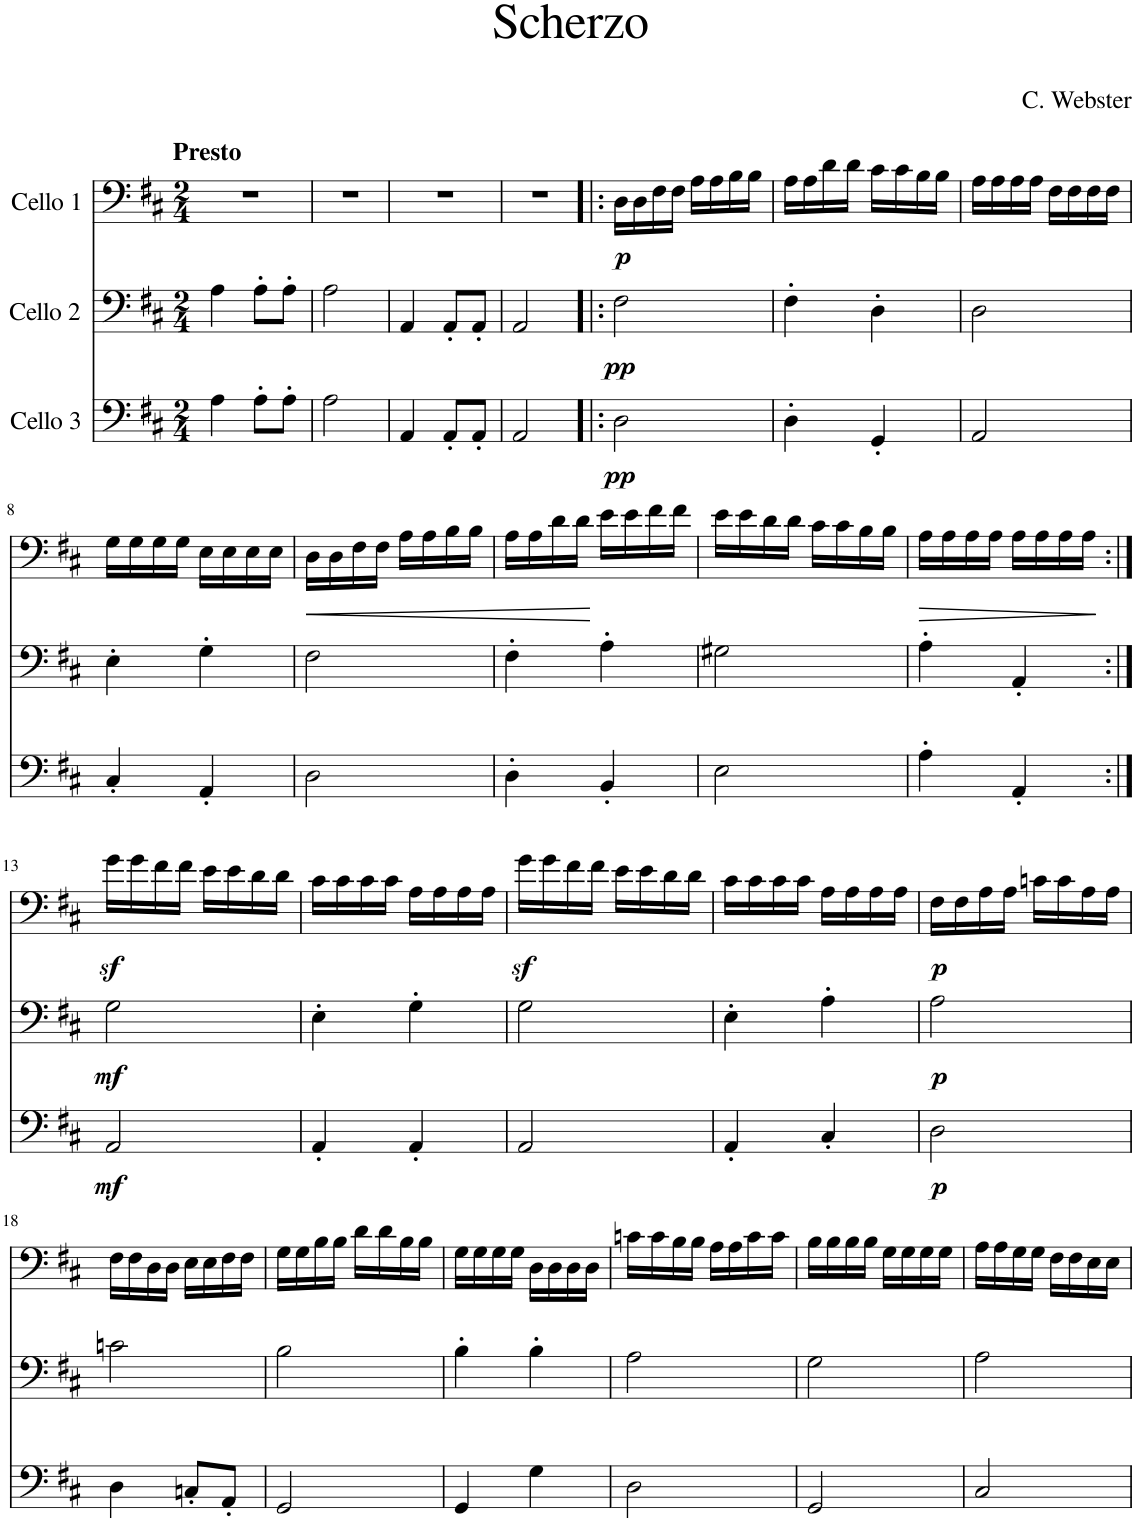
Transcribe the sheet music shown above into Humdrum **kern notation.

**kern	**kern	**kern	**dynam	**kern	**dynam	**kern	**dynam
*part4	*part4	*part3	*part3	*part2	*part2	*part1	*part1
*staff5	*staff4	*staff3	*staff3	*staff2	*staff2	*staff1	*staff1
*I"Piano	*	*I"Cello 3	*	*I"Cello 2	*	*I"Cello 1	*
*I'Pno	*	*	*	*	*	*	*
*stria5	*stria5	*	*	*	*	*	*
*clefF4	*clefG2	*clefF4	*	*clefF4	*	*clefF4	*
*k[f#c#]	*k[f#c#]	*k[f#c#]	*	*k[f#c#]	*	*k[f#c#]	*
*M2/4	*M2/4	*M2/4	*	*M2/4	*	*M2/4	*
=1	=1	=1	=1	=1	=1	=1	=1
!	!	!	!	!	!	!LO:TX:a:B:t=Presto	!
2r	4a 4aa	4A\	.	4A\	.	2r	.
.	8a\ 8aa\L	8A'\L	.	8A'\L	.	.	.
.	8a\ 8aa\J	8A'\J	.	8A'\J	.	.	.
=2	=2	=2	=2	=2	=2	=2	=2
2r	2a 2aa	2A\	.	2A\	.	2r	.
=3	=3	=3	=3	=3	=3	=3	=3
4AA	4A 4a	4AA/	.	4AA/	.	2r	.
8AA/L	8A/ 8a/L	8AA'/L	.	8AA'/L	.	.	.
8AA/J	8A/ 8a/J	8AA'/J	.	8AA'/J	.	.	.
=4	=4	=4	=4	=4	=4	=4	=4
2AA	2A 2a	2AA/	.	2AA/	.	2r	.
=5!|:	=5!|:	=5!|:	=5!|:	=5!|:	=5!|:	=5!|:	=5!|:
!	!	!	!LO:DY:b	!	!LO:DY:b	!	!LO:DY:b
2D	2f# 2a	2D\	pp	2F#\	pp	16D\LL	p
.	.	.	.	.	.	16D\	.
.	.	.	.	.	.	16F#\	.
.	.	.	.	.	.	16F#\JJ	.
.	.	.	.	.	.	16A\LL	.
.	.	.	.	.	.	16A\	.
.	.	.	.	.	.	16B\	.
.	.	.	.	.	.	16B\JJ	.
=6	=6	=6	=6	=6	=6	=6	=6
4D	4f# 4a	4D'\	.	4F#'\	.	16A\LL	.
.	.	.	.	.	.	16A\	.
.	.	.	.	.	.	16d\	.
.	.	.	.	.	.	16d\JJ	.
4GG	4g 4b	4GG'/	.	4D'\	.	16c#\LL	.
.	.	.	.	.	.	16c#\	.
.	.	.	.	.	.	16B\	.
.	.	.	.	.	.	16B\JJ	.
=7	=7	=7	=7	=7	=7	=7	=7
2AA	2d 2f#	2AA/	.	2D\	.	16A\LL	.
.	.	.	.	.	.	16A\	.
.	.	.	.	.	.	16A\	.
.	.	.	.	.	.	16A\JJ	.
.	.	.	.	.	.	16F#\LL	.
.	.	.	.	.	.	16F#\	.
.	.	.	.	.	.	16F#\	.
.	.	.	.	.	.	16F#\JJ	.
!!LO:LB:g=z
=8	=8	=8	=8	=8	=8	=8	=8
4C#	2g 2a	4C#'/	.	4E'\	.	16G\LL	.
.	.	.	.	.	.	16G\	.
.	.	.	.	.	.	16G\	.
.	.	.	.	.	.	16G\JJ	.
4AA'	.	4AA'/	.	4G'\	.	16E\LL	.
.	.	.	.	.	.	16E\	.
.	.	.	.	.	.	16E\	.
.	.	.	.	.	.	16E\JJ	.
=9	=9	=9	=9	=9	=9	=9	=9
!	!	!	!	!	!	!	!LO:HP:b
2D 2F#	(4.f#	2D\	.	2F#\	.	16D\LL	<
.	.	.	.	.	.	16D\	.
.	.	.	.	.	.	16F#\	.
.	.	.	.	.	.	16F#\JJ	.
.	.	.	.	.	.	16A\LL	.
.	.	.	.	.	.	16A\	.
.	8a)	.	.	.	.	16B\	.
.	.	.	.	.	.	16B\JJ	.
=10	=10	=10	=10	=10	=10	=10	=10
4D 4F#	(4dd	4D'\	.	4F#'\	.	16A\LL	.
.	.	.	.	.	.	16A\	.
.	.	.	.	.	.	16d\	.
.	.	.	.	.	.	16d\JJ	.
4BB 4D	4ff#)	4BB'/	.	4A'\	.	16e\LL	[
.	.	.	.	.	.	16e\	.
.	.	.	.	.	.	16f#\	.
.	.	.	.	.	.	16f#\JJ	.
=11	=11	=11	=11	=11	=11	=11	=11
2E 2G#X	(4ee	2E\	.	2G#X\	.	16e\LL	.
.	.	.	.	.	.	16e\	.
.	.	.	.	.	.	16d\	.
.	.	.	.	.	.	16d\JJ	.
.	8cc#\L	.	.	.	.	16c#\LL	.
.	.	.	.	.	.	16c#\	.
.	8b\J)	.	.	.	.	16B\	.
.	.	.	.	.	.	16B\JJ	.
=12	=12	=12	=12	=12	=12	=12	=12
!	!	!	!	!	!	!	!LO:HP:b
4A 4c#	4a	4A'\	.	4A'\	.	16A\LL	>
.	.	.	.	.	.	16A\	.
.	.	.	.	.	.	16A\	.
.	.	.	.	.	.	16A\JJ	.
4AA	4r	4AA'/	.	4AA'/	.	16A\LL	.
.	.	.	.	.	.	16A\	.
.	.	.	.	.	.	16A\	.
.	.	.	.	.	.	16A\JJ	.
.	.	.	.	.	.	.	]
!!LO:LB:g=z
=13:|!	=13:|!	=13:|!	=13:|!	=13:|!	=13:|!	=13:|!	=13:|!
!	!	!	!LO:DY:b	!	!LO:DY:b	!	!
2AA	2e 2g	2AA/	mf	2G\	mf	16gz<\LL	.
.	.	.	.	.	.	16g\	.
.	.	.	.	.	.	16f#\	.
.	.	.	.	.	.	16f#\JJ	.
.	.	.	.	.	.	16e\LL	.
.	.	.	.	.	.	16e\	.
.	.	.	.	.	.	16d\	.
.	.	.	.	.	.	16d\JJ	.
=14	=14	=14	=14	=14	=14	=14	=14
4AA	4c# 4e	4AA'/	.	4E'\	.	16c#\LL	.
.	.	.	.	.	.	16c#\	.
.	.	.	.	.	.	16c#\	.
.	.	.	.	.	.	16c#\JJ	.
4AA	4c# 4e 4g	4AA'/	.	4G'\	.	16A\LL	.
.	.	.	.	.	.	16A\	.
.	.	.	.	.	.	16A\	.
.	.	.	.	.	.	16A\JJ	.
=15	=15	=15	=15	=15	=15	=15	=15
2A	2e 2g	2AA/	.	2G\	.	16gz<\LL	.
.	.	.	.	.	.	16g\	.
.	.	.	.	.	.	16f#\	.
.	.	.	.	.	.	16f#\JJ	.
.	.	.	.	.	.	16e\LL	.
.	.	.	.	.	.	16e\	.
.	.	.	.	.	.	16d\	.
.	.	.	.	.	.	16d\JJ	.
=16	=16	=16	=16	=16	=16	=16	=16
4AA	4e 4g	4AA'/	.	4E'\	.	16c#\LL	.
.	.	.	.	.	.	16c#\	.
.	.	.	.	.	.	16c#\	.
.	.	.	.	.	.	16c#\JJ	.
4C#	4e 4g 4a	4C#'/	.	4A'\	.	16A\LL	.
.	.	.	.	.	.	16A\	.
.	.	.	.	.	.	16A\	.
.	.	.	.	.	.	16A\JJ	.
=17	=17	=17	=17	=17	=17	=17	=17
!	!	!	!LO:DY:b	!	!LO:DY:b	!	!LO:DY:b
2D	2f# 2a	2D\	p	2A\	p	16F#\LL	p
.	.	.	.	.	.	16F#\	.
.	.	.	.	.	.	16A\	.
.	.	.	.	.	.	16A\JJ	.
.	.	.	.	.	.	16cn\LL	.
.	.	.	.	.	.	16c\	.
.	.	.	.	.	.	16A\	.
.	.	.	.	.	.	16A\JJ	.
!!LO:LB:g=z
=18	=18	=18	=18	=18	=18	=18	=18
4D	4f# 4a 4ccn	4D\	.	2cn\	.	16F#\LL	.
.	.	.	.	.	.	16F#\	.
.	.	.	.	.	.	16D\	.
.	.	.	.	.	.	16D\JJ	.
8Cn/L	4f# 4a	8Cn'/L	.	.	.	16E\LL	.
.	.	.	.	.	.	16E\	.
8BB/J	.	8AA'/J	.	.	.	16F#\	.
.	.	.	.	.	.	16F#\JJ	.
=19	=19	=19	=19	=19	=19	=19	=19
2GG	2d 2g 2b	2GG/	.	2B\	.	16G\LL	.
.	.	.	.	.	.	16G\	.
.	.	.	.	.	.	16B\	.
.	.	.	.	.	.	16B\JJ	.
.	.	.	.	.	.	16d\LL	.
.	.	.	.	.	.	16d\	.
.	.	.	.	.	.	16B\	.
.	.	.	.	.	.	16B\JJ	.
=20	=20	=20	=20	=20	=20	=20	=20
4GG	4d 4g 4b	4GG/	.	4B'\	.	16G\LL	.
.	.	.	.	.	.	16G\	.
.	.	.	.	.	.	16G\	.
.	.	.	.	.	.	16G\JJ	.
4G	4b 4dd	4G\	.	4B'\	.	16D\LL	.
.	.	.	.	.	.	16D\	.
.	.	.	.	.	.	16D\	.
.	.	.	.	.	.	16D\JJ	.
=21	=21	=21	=21	=21	=21	=21	=21
2D	2d 2a 2ccn	2D\	.	2A\	.	16cn\LL	.
.	.	.	.	.	.	16c\	.
.	.	.	.	.	.	16B\	.
.	.	.	.	.	.	16B\JJ	.
.	.	.	.	.	.	16A\LL	.
.	.	.	.	.	.	16A\	.
.	.	.	.	.	.	16c\	.
.	.	.	.	.	.	16c\JJ	.
=22	=22	=22	=22	=22	=22	=22	=22
2G	2d 2g 2b	2GG/	.	2G\	.	16B\LL	.
.	.	.	.	.	.	16B\	.
.	.	.	.	.	.	16B\	.
.	.	.	.	.	.	16B\JJ	.
.	.	.	.	.	.	16G\LL	.
.	.	.	.	.	.	16G\	.
.	.	.	.	.	.	16G\	.
.	.	.	.	.	.	16G\JJ	.
=23	=23	=23	=23	=23	=23	=23	=23
2AA	2e 2g 2a	2C#/	.	2A\	.	16A\LL	.
.	.	.	.	.	.	16A\	.
.	.	.	.	.	.	16G\	.
.	.	.	.	.	.	16G\JJ	.
.	.	.	.	.	.	16F#\LL	.
.	.	.	.	.	.	16F#\	.
.	.	.	.	.	.	16E\	.
.	.	.	.	.	.	16E\JJ	.
=	=	=	=	=	=	=	=
*-	*-	*-	*-	*-	*-	*-	*-
